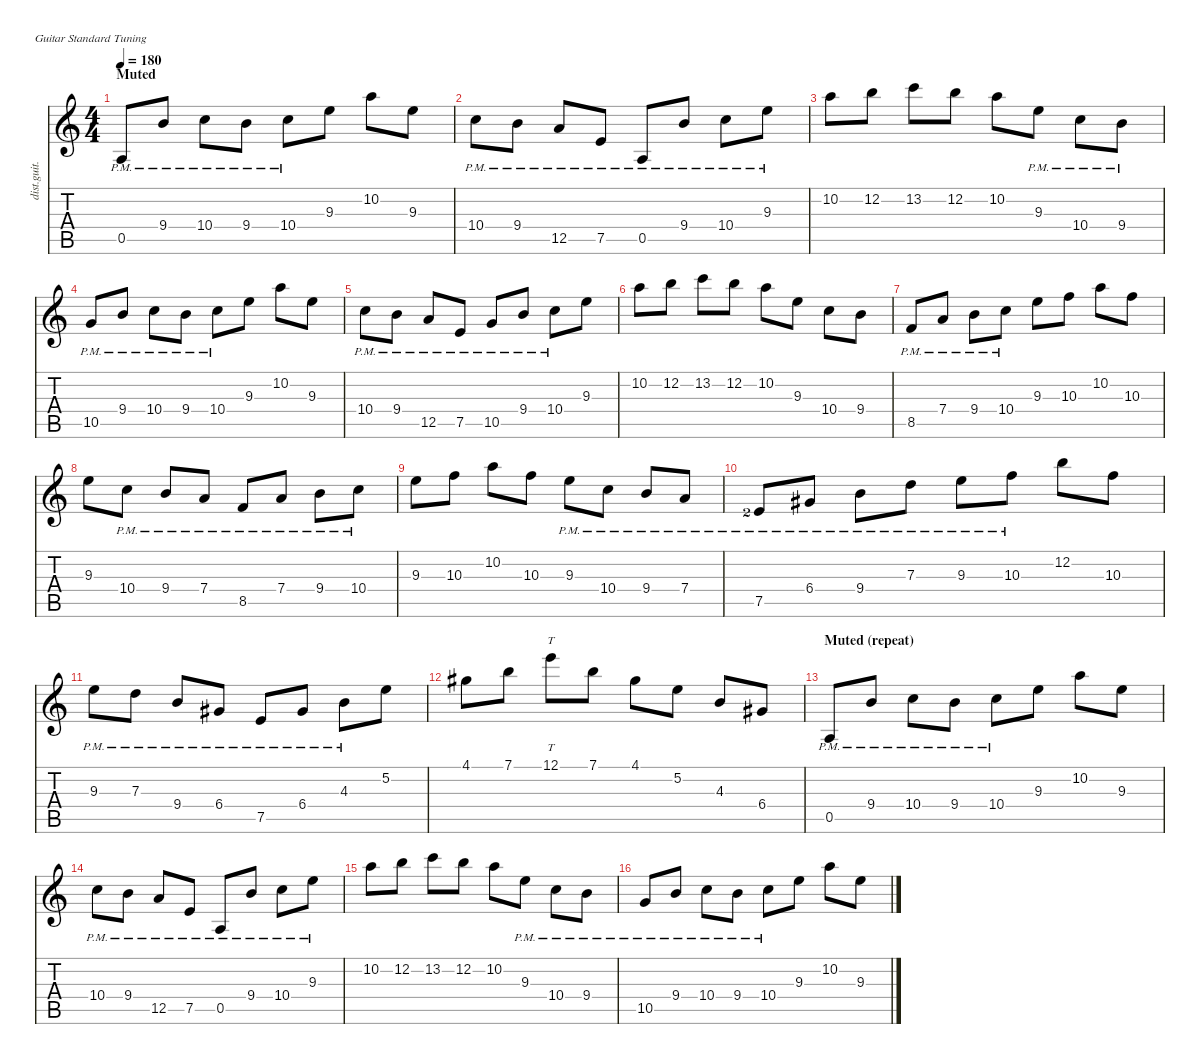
\defaultSystemsLayout 4
\hideDynamics
\bracketExtendMode nobrackets
\otherSystemsTrackNameOrientation horizontal
\track ("Distortion Guitar" "dist.guit.") {instrument distortionguitar}
\staff {score tabs}
\tuning (E4 B3 G3 D3 A2 E2)
\ts (4 4)
\section ("" "Muted")
\tempo 180
\clef g2
\ks aminor
0.5{pm}.8{dy mf beam Up} 9.4{pm}.8{beam Up} 10.4{pm}.8{beam Down} 9.4{pm}.8{beam Down} 10.4{pm}.8{beam Down} 9.3.8{beam Down} 10.2.8{beam Down} 9.3.8{beam Down} |
10.4{pm}.8{beam Down} 9.4{pm}.8{beam Down} 12.5{pm}.8{beam Up} 7.5{pm}.8{beam Up} 0.5{pm}.8{beam Up} 9.4{pm}.8{beam Up} 10.4{pm}.8{beam Down} 9.3{pm}.8{beam Down} |
10.2.8{beam Down} 12.2.8{beam Down} 13.2.8{beam Down} 12.2.8{beam Down} 10.2.8{beam Down} 9.3{pm}.8{beam Down} 10.4{pm}.8{beam Down} 9.4{pm}.8{beam Down} |
10.5{pm}.8{beam Up} 9.4{pm}.8{beam Up} 10.4{pm}.8{beam Down} 9.4{pm}.8{beam Down} 10.4{pm}.8{beam Down} 9.3.8{beam Down} 10.2.8{beam Down} 9.3.8{beam Down} |
10.4{pm}.8{beam Down} 9.4{pm}.8{beam Down} 12.5{pm}.8{beam Up} 7.5{pm}.8{beam Up} 10.5{pm}.8{beam Up} 9.4{pm}.8{beam Up} 10.4{pm}.8{beam Down} 9.3.8{beam Down} |
10.2.8{beam Down} 12.2.8{beam Down} 13.2.8{beam Down} 12.2.8{beam Down} 10.2.8{beam Down} 9.3.8{beam Down} 10.4.8{beam Down} 9.4.8{beam Down} |
8.5{pm}.8{beam Up} 7.4{pm}.8{beam Up} 9.4{pm}.8{beam Down} 10.4{pm}.8{beam Down} 9.3.8{beam Down} 10.3.8{beam Down} 10.2.8{beam Down} 10.3.8{beam Down} |
9.3.8{beam Down} 10.4{pm}.8{beam Down} 9.4{pm}.8{beam Up} 7.4{pm}.8{beam Up} 8.5{pm}.8{beam Up} 7.4{pm}.8{beam Up} 9.4{pm}.8{beam Down} 10.4{pm}.8{beam Down} |
9.3.8{beam Down} 10.3.8{beam Down} 10.2.8{beam Down} 10.3.8{beam Down} 9.3{pm}.8{beam Down} 10.4{pm}.8{beam Down} 9.4{pm}.8{beam Up} 7.4{pm}.8{beam Up} |
7.5{pm lf 3}.8{beam Up} 6.4{pm acc #}.8{beam Up} 9.4{pm}.8{beam Down} 7.3{pm}.8{beam Down} 9.3{pm}.8{beam Down} 10.3{pm}.8{beam Down} 12.2.8{beam Down} 10.3.8{beam Down} |
9.3{pm}.8{beam Down} 7.3{pm}.8{beam Down} 9.4{pm}.8{beam Up} 6.4{pm acc #}.8{beam Up} 7.5{pm}.8{beam Up} 6.4{pm acc #}.8{beam Up} 4.3{pm}.8{beam Down} 5.2.8{beam Down} |
4.1{acc #}.8{beam Down} 7.1.8{beam Down} 12.1.8{tt beam Down} 7.1.8{beam Down} 4.1{acc #}.8{beam Down} 5.2.8{beam Down} 4.3.8{beam Up} 6.4{acc #}.8{beam Up} |
\section ("" "Muted (repeat)")
0.5{pm}.8{beam Up} 9.4{pm}.8{beam Up} 10.4{pm}.8{beam Down} 9.4{pm}.8{beam Down} 10.4{pm}.8{beam Down} 9.3.8{beam Down} 10.2.8{beam Down} 9.3.8{beam Down} |
10.4{pm}.8{beam Down} 9.4{pm}.8{beam Down} 12.5{pm}.8{beam Up} 7.5{pm}.8{beam Up} 0.5{pm}.8{beam Up} 9.4{pm}.8{beam Up} 10.4{pm}.8{beam Down} 9.3{pm}.8{beam Down} |
10.2.8{beam Down} 12.2.8{beam Down} 13.2.8{beam Down} 12.2.8{beam Down} 10.2.8{beam Down} 9.3{pm}.8{beam Down} 10.4{pm}.8{beam Down} 9.4{pm}.8{beam Down} |
10.5{pm}.8{beam Up} 9.4{pm}.8{beam Up} 10.4{pm}.8{beam Down} 9.4{pm}.8{beam Down} 10.4{pm}.8{beam Down} 9.3.8{beam Down} 10.2.8{beam Down} 9.3.8{beam Down}
